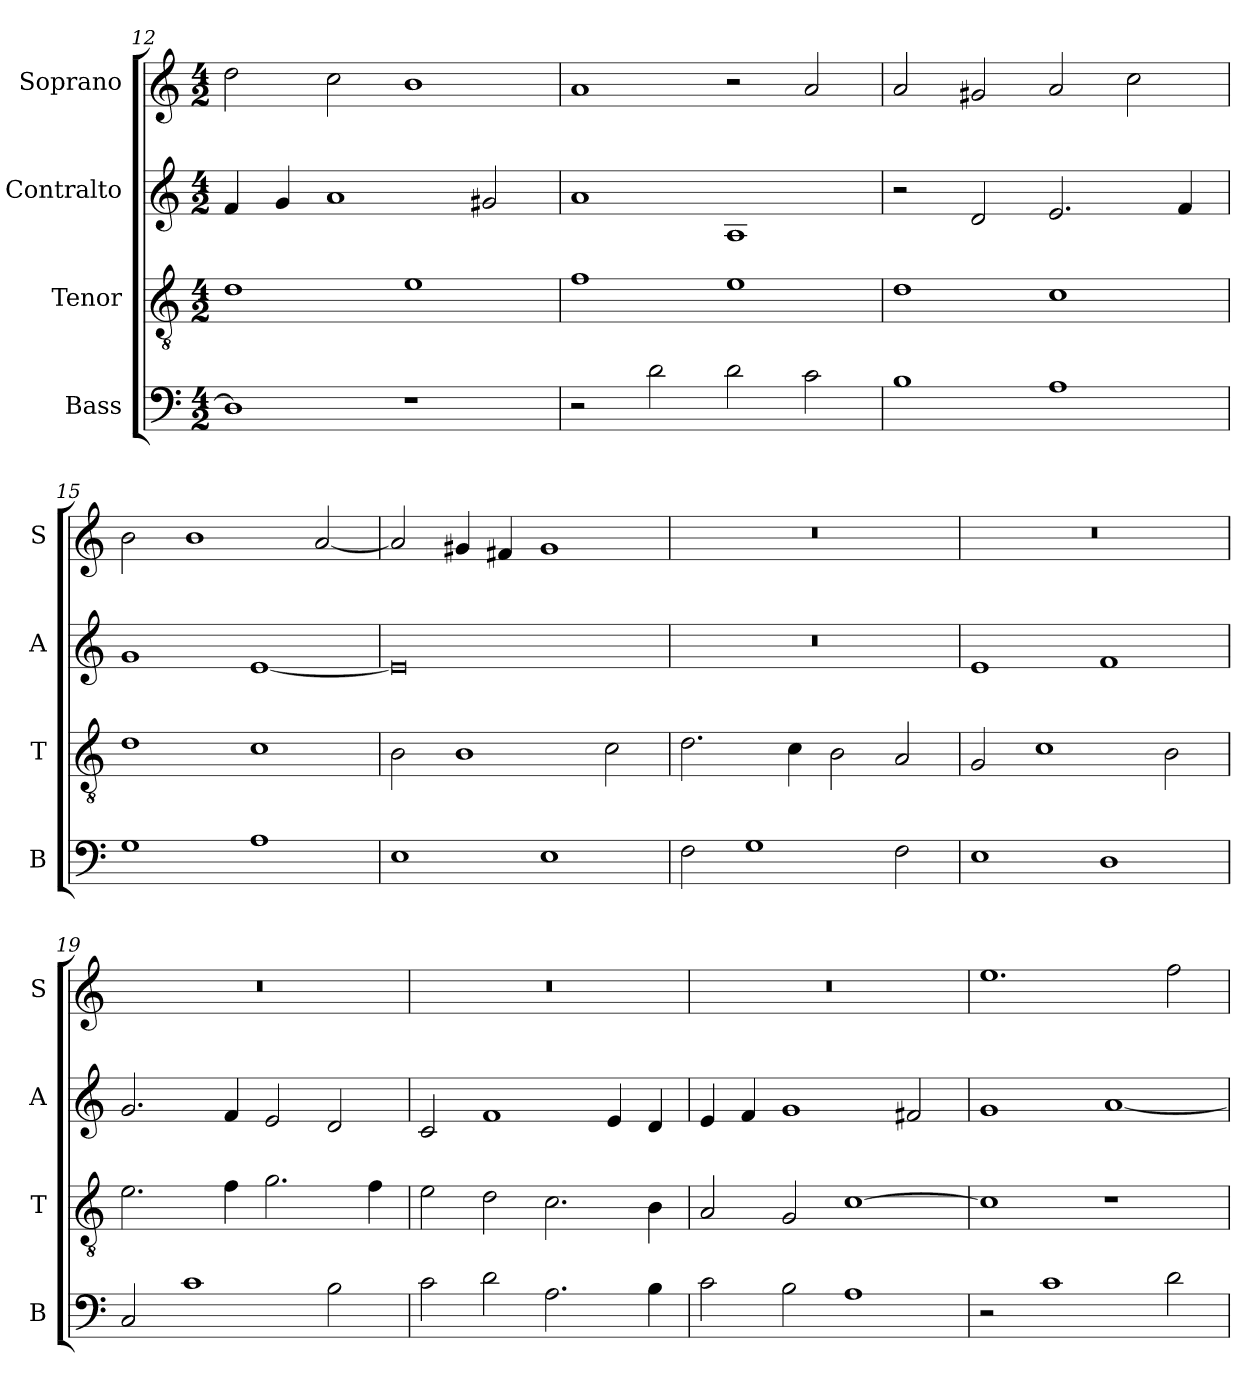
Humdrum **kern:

**kern	**kern	**kern	**kern
*part4	*part3	*part2	*part1
*staff4	*staff3	*staff2	*staff1
*I"Bass	*I"Tenor	*I"Contralto	*I"Soprano
*I'B	*I'T	*I'A	*I'S
*clefF4	*clefGv2	*clefG2	*clefG2
*k[]	*k[]	*k[]	*k[]
*M4/2	*M4/2	*M4/2	*M4/2
=12	=12	=12	=12
1D]	1d	4f	2dd
.	.	4g	.
.	.	1a	2cc
1r	1e	.	1b
.	.	2g#X	.
=13	=13	=13	=13
2r	1f	1a	1a
2d	.	.	.
2d	1e	1A	2r
2c	.	.	2a
=14	=14	=14	=14
1B	1d	2r	2a
.	.	2d	2g#X
1A	1c	2.e	2a
.	.	.	2cc
.	.	4f	.
=15	=15	=15	=15
1G	1d	1g	2b
.	.	.	1b
1A	1c	[1e	.
.	.	.	[2a
=16	=16	=16	=16
1E	2B	0e]	2a]
.	1B	.	4g#X
.	.	.	4f#X
1E	.	.	1g#
.	2c	.	.
=17	=17	=17	=17
2F	2.d	0r	0r
1G	.	.	.
.	4c	.	.
.	2B	.	.
2F	2A	.	.
=18	=18	=18	=18
1E	2G	1e	0r
.	1c	.	.
1D	.	1f	.
.	2B	.	.
=19	=19	=19	=19
2C	2.e	2.g	0r
1c	.	.	.
.	4f	4f	.
.	2.g	2e	.
2B	.	2d	.
.	4f	.	.
=20	=20	=20	=20
2c	2e	2c	0r
2d	2d	1f	.
2.A	2.c	.	.
.	.	4e	.
4B	4B	4d	.
=21	=21	=21	=21
2c	2A	4e	0r
.	.	4f	.
2B	2G	1g	.
1A	[1c	.	.
.	.	2f#X	.
=22	=22	=22	=22
2r	1c]	1g	1.ee
1c	.	.	.
.	1r	[1a	.
2d	.	.	2ff
=	=	=	=
*-	*-	*-	*-
